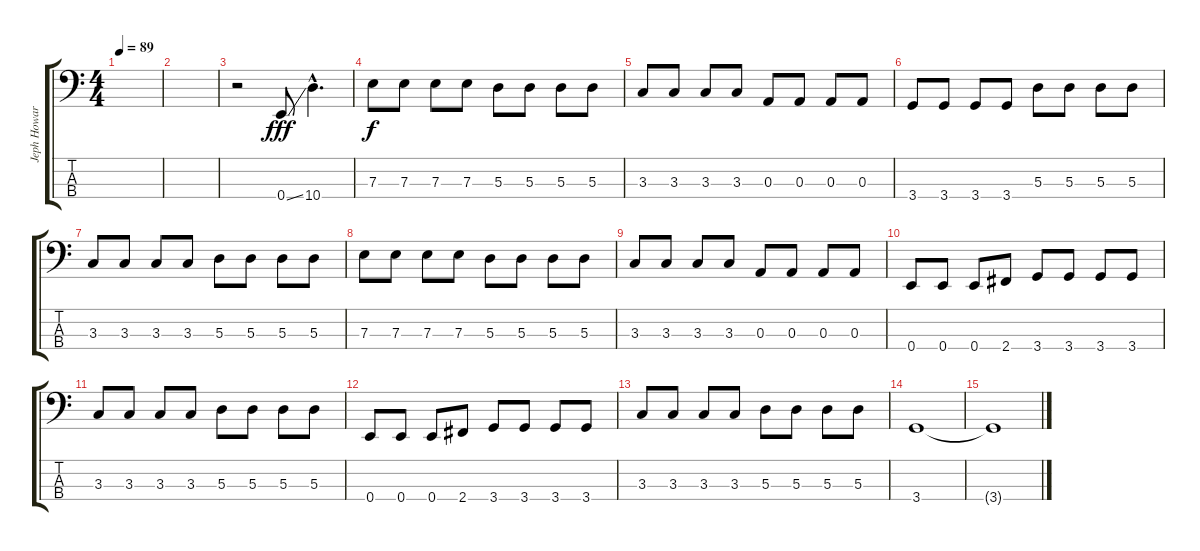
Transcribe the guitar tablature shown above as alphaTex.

\track ("Jeph Howard - Bass" "Jeph Howar") {instrument electricbassfinger}
\staff {score tabs}
\tuning (G2 D2 A1 E1) {hide}
\ts (4 4)
\tempo 89
\clef f4
\ks c
|
|
r.2 0.4{ss}.8{dy fff} 10.4{hac}.4{d} |
7.3.8{dy f} 7.3.8 7.3.8 7.3.8 5.3.8 5.3.8 5.3.8 5.3.8 |
3.3.8 3.3.8 3.3.8 3.3.8 0.3.8 0.3.8 0.3.8 0.3.8 |
3.4.8 3.4.8 3.4.8 3.4.8 5.3.8 5.3.8 5.3.8 5.3.8 |
3.3.8 3.3.8 3.3.8 3.3.8 5.3.8 5.3.8 5.3.8 5.3.8 |
7.3.8 7.3.8 7.3.8 7.3.8 5.3.8 5.3.8 5.3.8 5.3.8 |
3.3.8 3.3.8 3.3.8 3.3.8 0.3.8 0.3.8 0.3.8 0.3.8 |
0.4.8 0.4.8 0.4.8 2.4.8 3.4.8 3.4.8 3.4.8 3.4.8 |
3.3.8 3.3.8 3.3.8 3.3.8 5.3.8 5.3.8 5.3.8 5.3.8 |
0.4.8 0.4.8 0.4.8 2.4.8 3.4.8 3.4.8 3.4.8 3.4.8 |
3.3.8 3.3.8 3.3.8 3.3.8 5.3.8 5.3.8 5.3.8 5.3.8 |
3.4.1 |
3.4{t}.1
